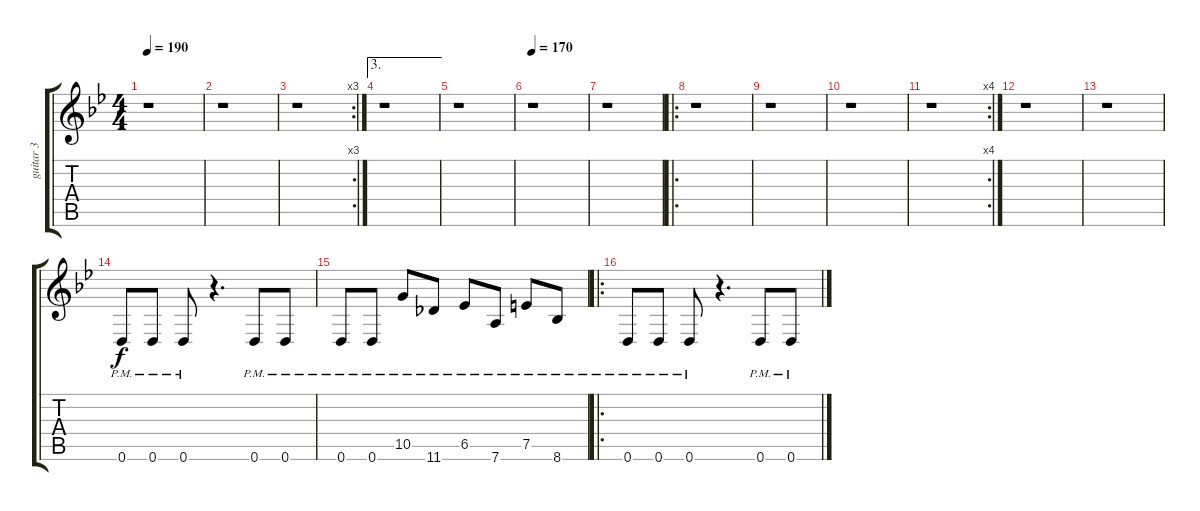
\track ("guitar 3" "guitar 3") {instrument electricguitarmuted}
\staff {score tabs}
\tuning (E4 B3 G3 D3 A2 D2) {hide}
\ts (4 4)
\tempo 190
\clef g2
\ks bb
r.1{dy f} |
r.1 |
\rc 3
r.1 |
\ae 3
r.1 |
r.1 |
\tempo 170
r.1 |
r.1 |
\ro
r.1 |
r.1 |
r.1 |
\rc 4
r.1 |
r.1 |
r.1 |
0.6{pm}.8 0.6{pm}.8 0.6{pm}.8 r.4{d} 0.6{pm}.8 0.6{pm}.8 |
0.6{pm}.8 0.6{pm}.8 10.5{pm}.8 11.6{pm}.8 6.5{pm}.8 7.6{pm}.8 7.5{pm}.8 8.6{pm}.8 |
\ro
0.6{pm}.8 0.6{pm}.8 0.6{pm}.8 r.4{d} 0.6{pm}.8 0.6{pm}.8
